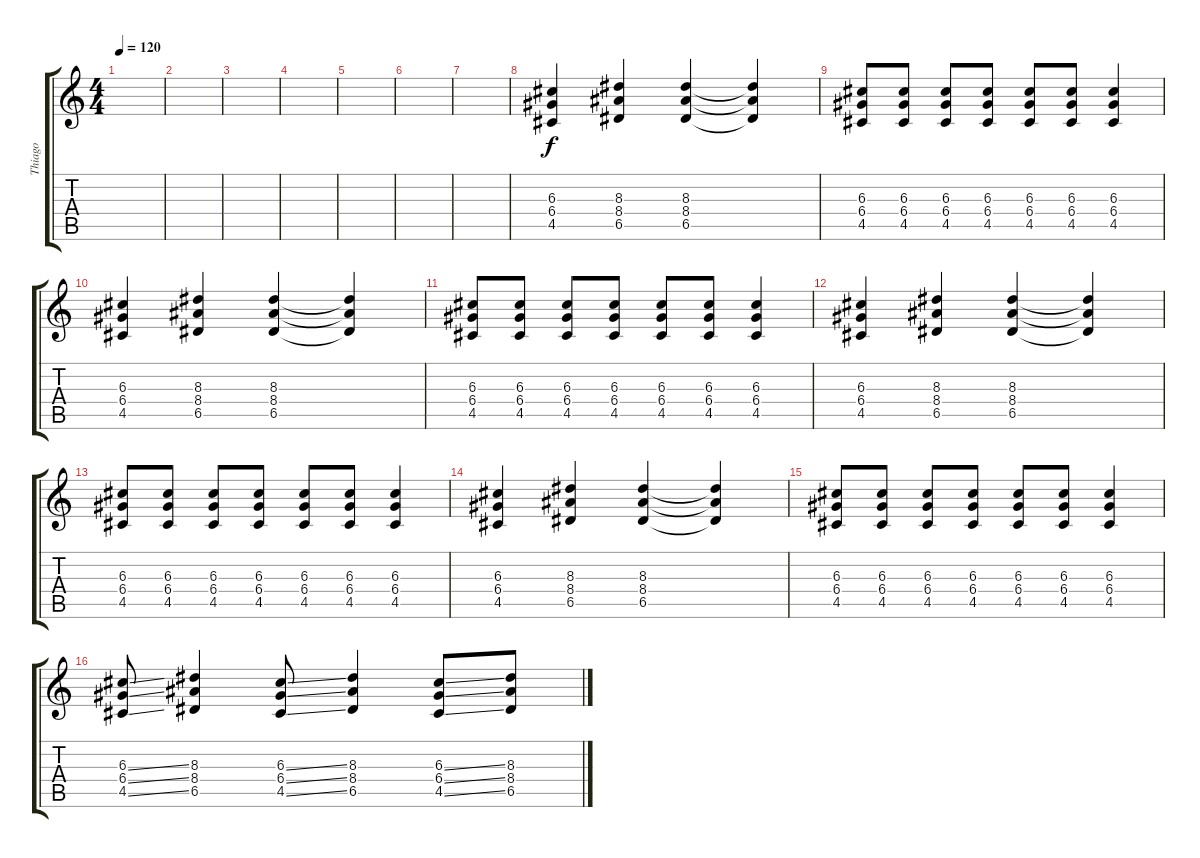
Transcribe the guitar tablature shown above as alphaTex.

\track ("Thiago" "Thiago") {instrument overdrivenguitar}
\staff {score tabs}
\tuning (E4 B3 G3 D3 A2 E2) {hide}
\ts (4 4)
\tempo 120
\clef g2
\ks c
|
|
|
|
|
|
|
(6.3 6.4 4.5).4 (8.3 8.4 6.5).4 (8.3 8.4 6.5).4 (8.3{t} 8.4{t} 6.5{t}).4 |
(6.3 6.4 4.5).8 (6.3 6.4 4.5).8 (6.3 6.4 4.5).8 (6.3 6.4 4.5).8 (6.3 6.4 4.5).8 (6.3 6.4 4.5).8 (6.3 6.4 4.5).4 |
(6.3 6.4 4.5).4 (8.3 8.4 6.5).4 (8.3 8.4 6.5).4 (8.3{t} 8.4{t} 6.5{t}).4 |
(6.3 6.4 4.5).8 (6.3 6.4 4.5).8 (6.3 6.4 4.5).8 (6.3 6.4 4.5).8 (6.3 6.4 4.5).8 (6.3 6.4 4.5).8 (6.3 6.4 4.5).4 |
(6.3 6.4 4.5).4 (8.3 8.4 6.5).4 (8.3 8.4 6.5).4 (8.3{t} 8.4{t} 6.5{t}).4 |
(6.3 6.4 4.5).8 (6.3 6.4 4.5).8 (6.3 6.4 4.5).8 (6.3 6.4 4.5).8 (6.3 6.4 4.5).8 (6.3 6.4 4.5).8 (6.3 6.4 4.5).4 |
(6.3 6.4 4.5).4 (8.3 8.4 6.5).4 (8.3 8.4 6.5).4 (8.3{t} 8.4{t} 6.5{t}).4 |
(6.3 6.4 4.5).8 (6.3 6.4 4.5).8 (6.3 6.4 4.5).8 (6.3 6.4 4.5).8 (6.3 6.4 4.5).8 (6.3 6.4 4.5).8 (6.3 6.4 4.5).4 |
(6.3{ss} 6.4{ss} 4.5{ss}).8 (8.3 8.4 6.5).4 (6.3{ss} 6.4{ss} 4.5{ss}).8 (8.3 8.4 6.5).4 (6.3{ss} 6.4{ss} 4.5{ss}).8 (8.3 8.4 6.5).8
